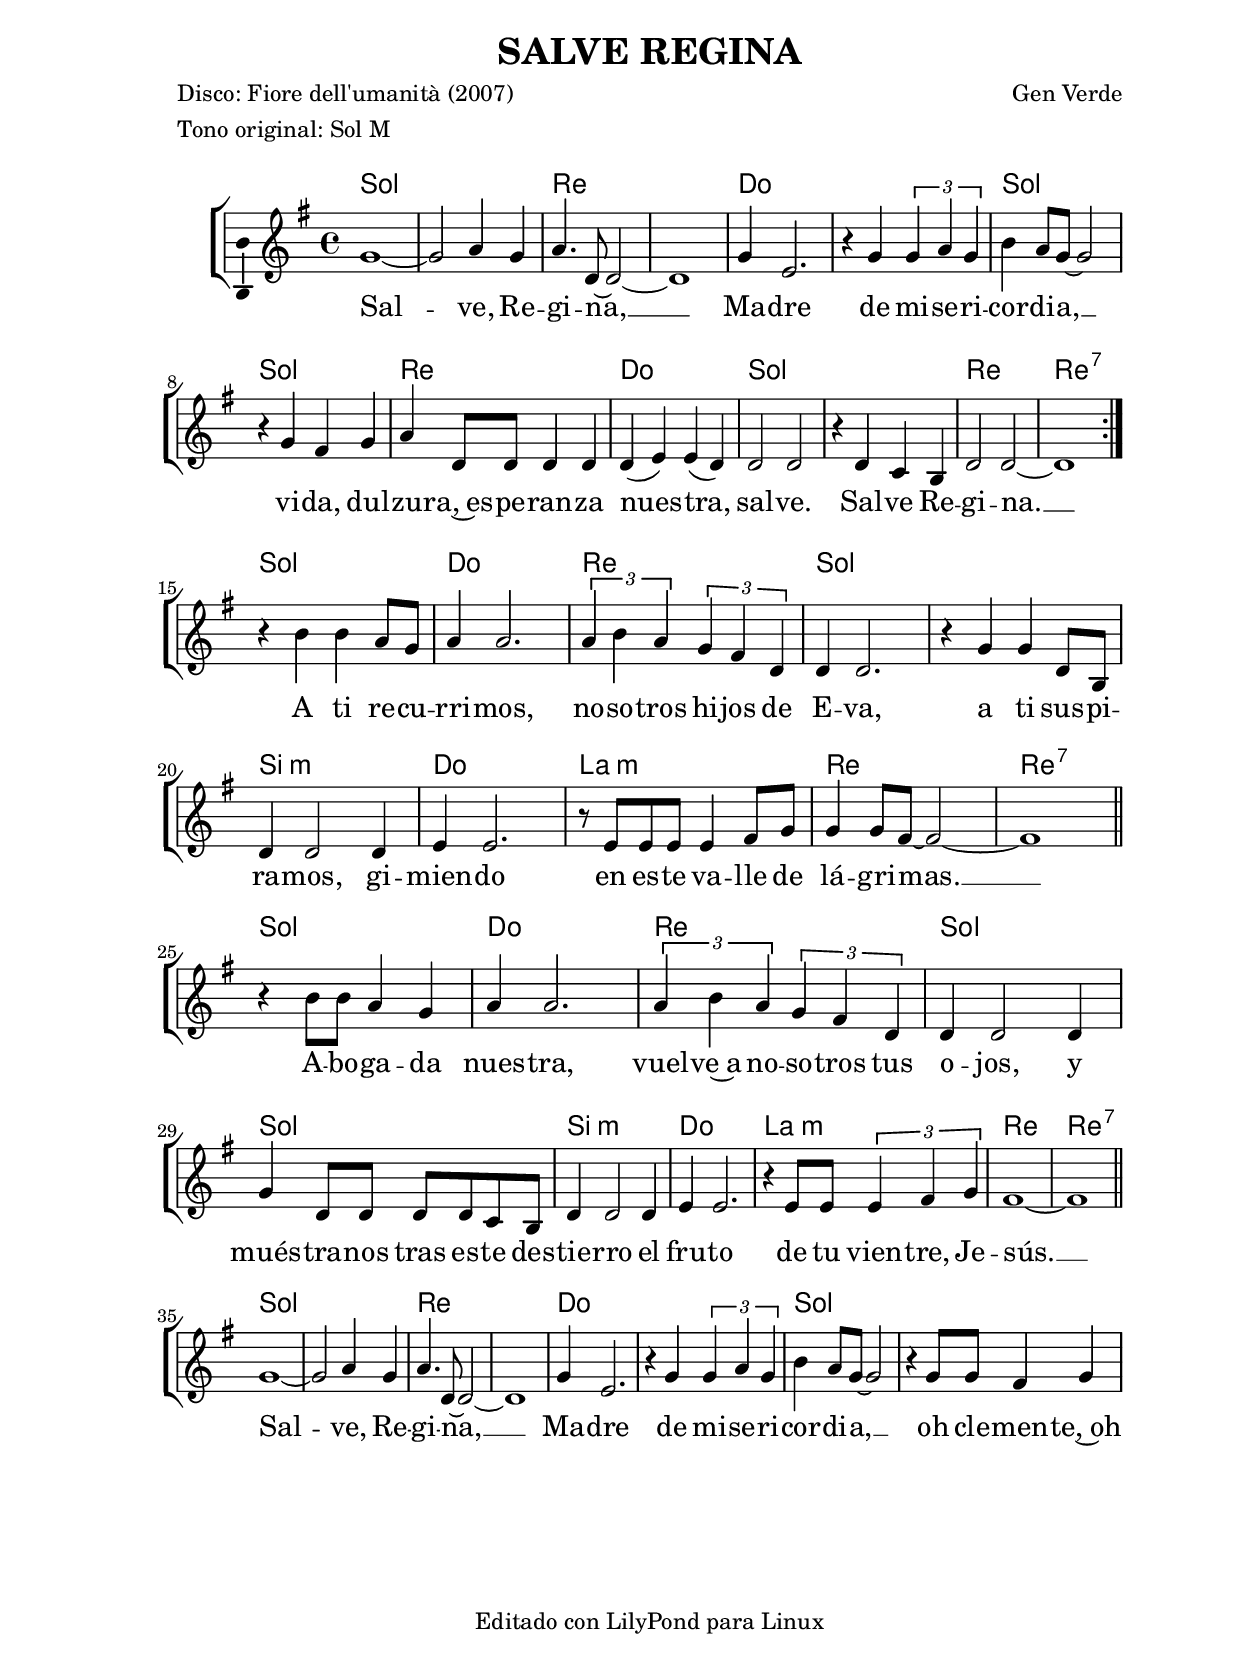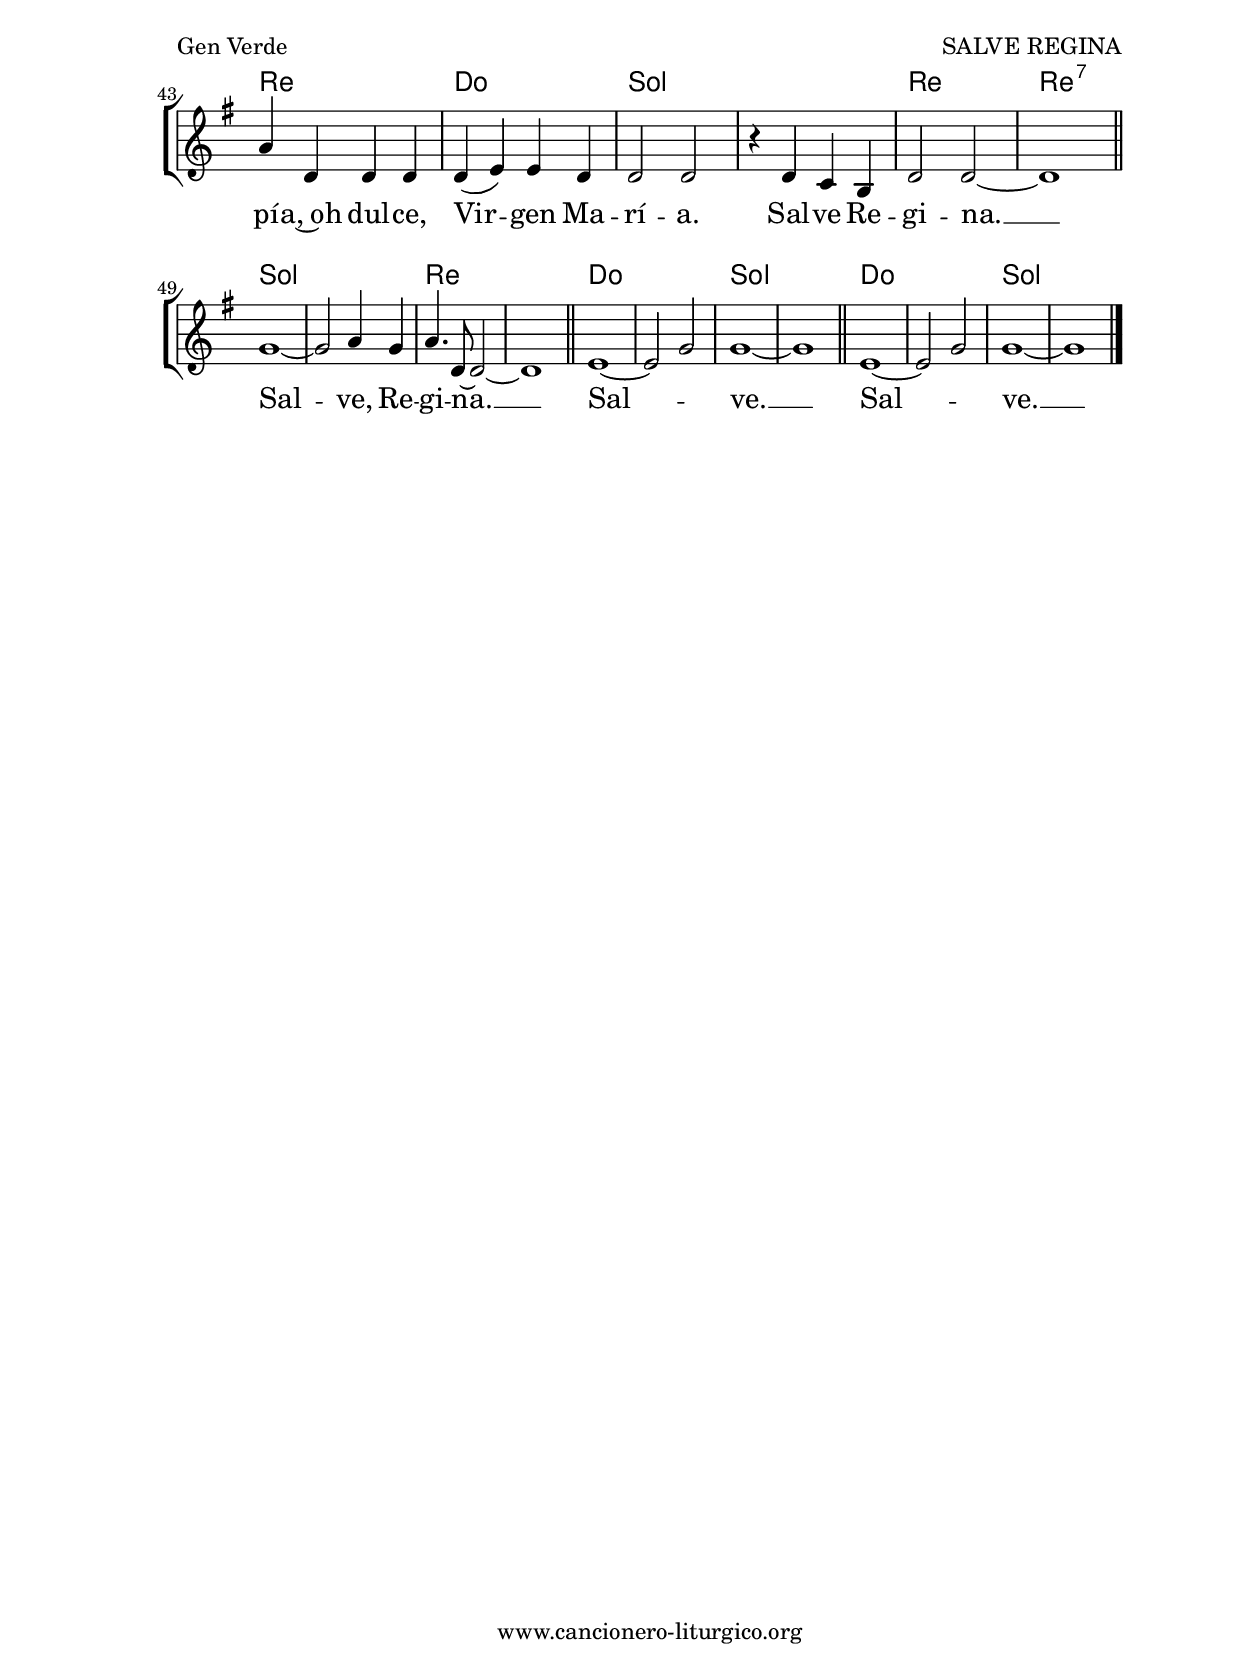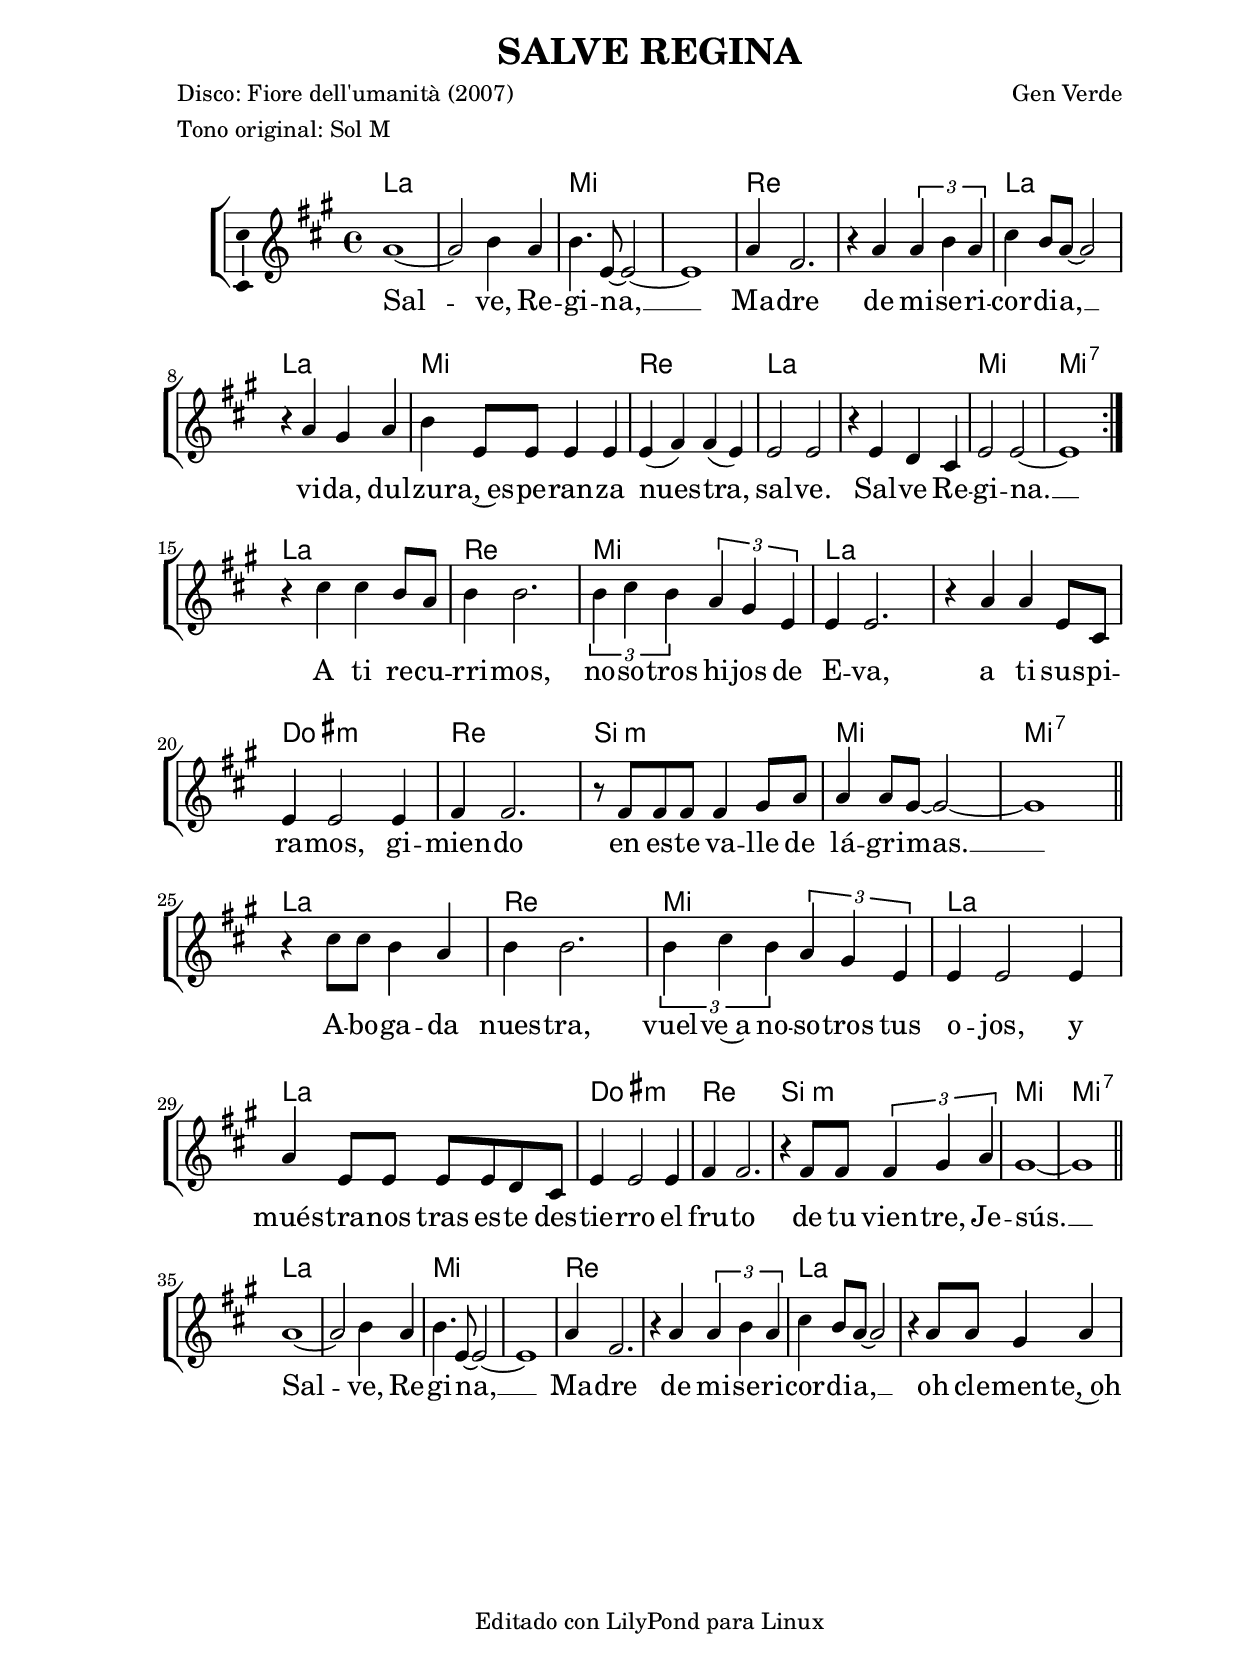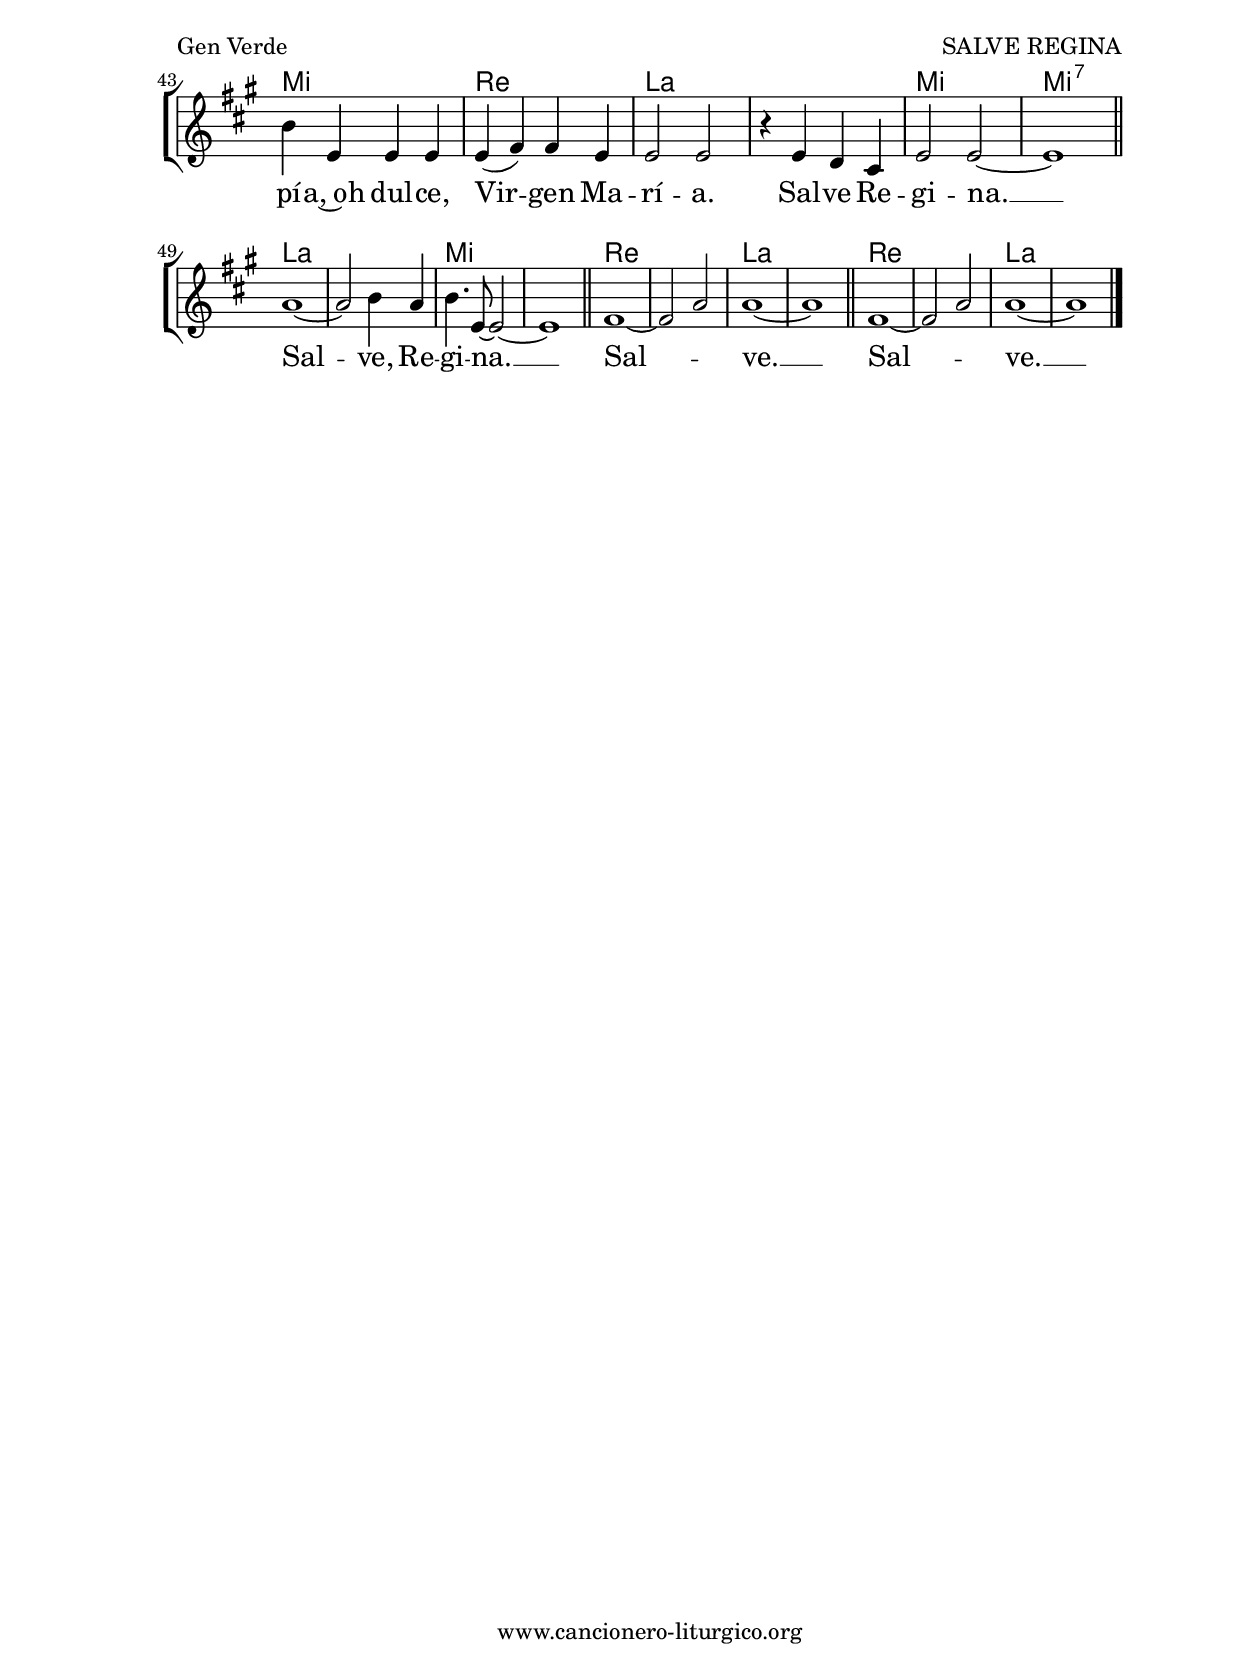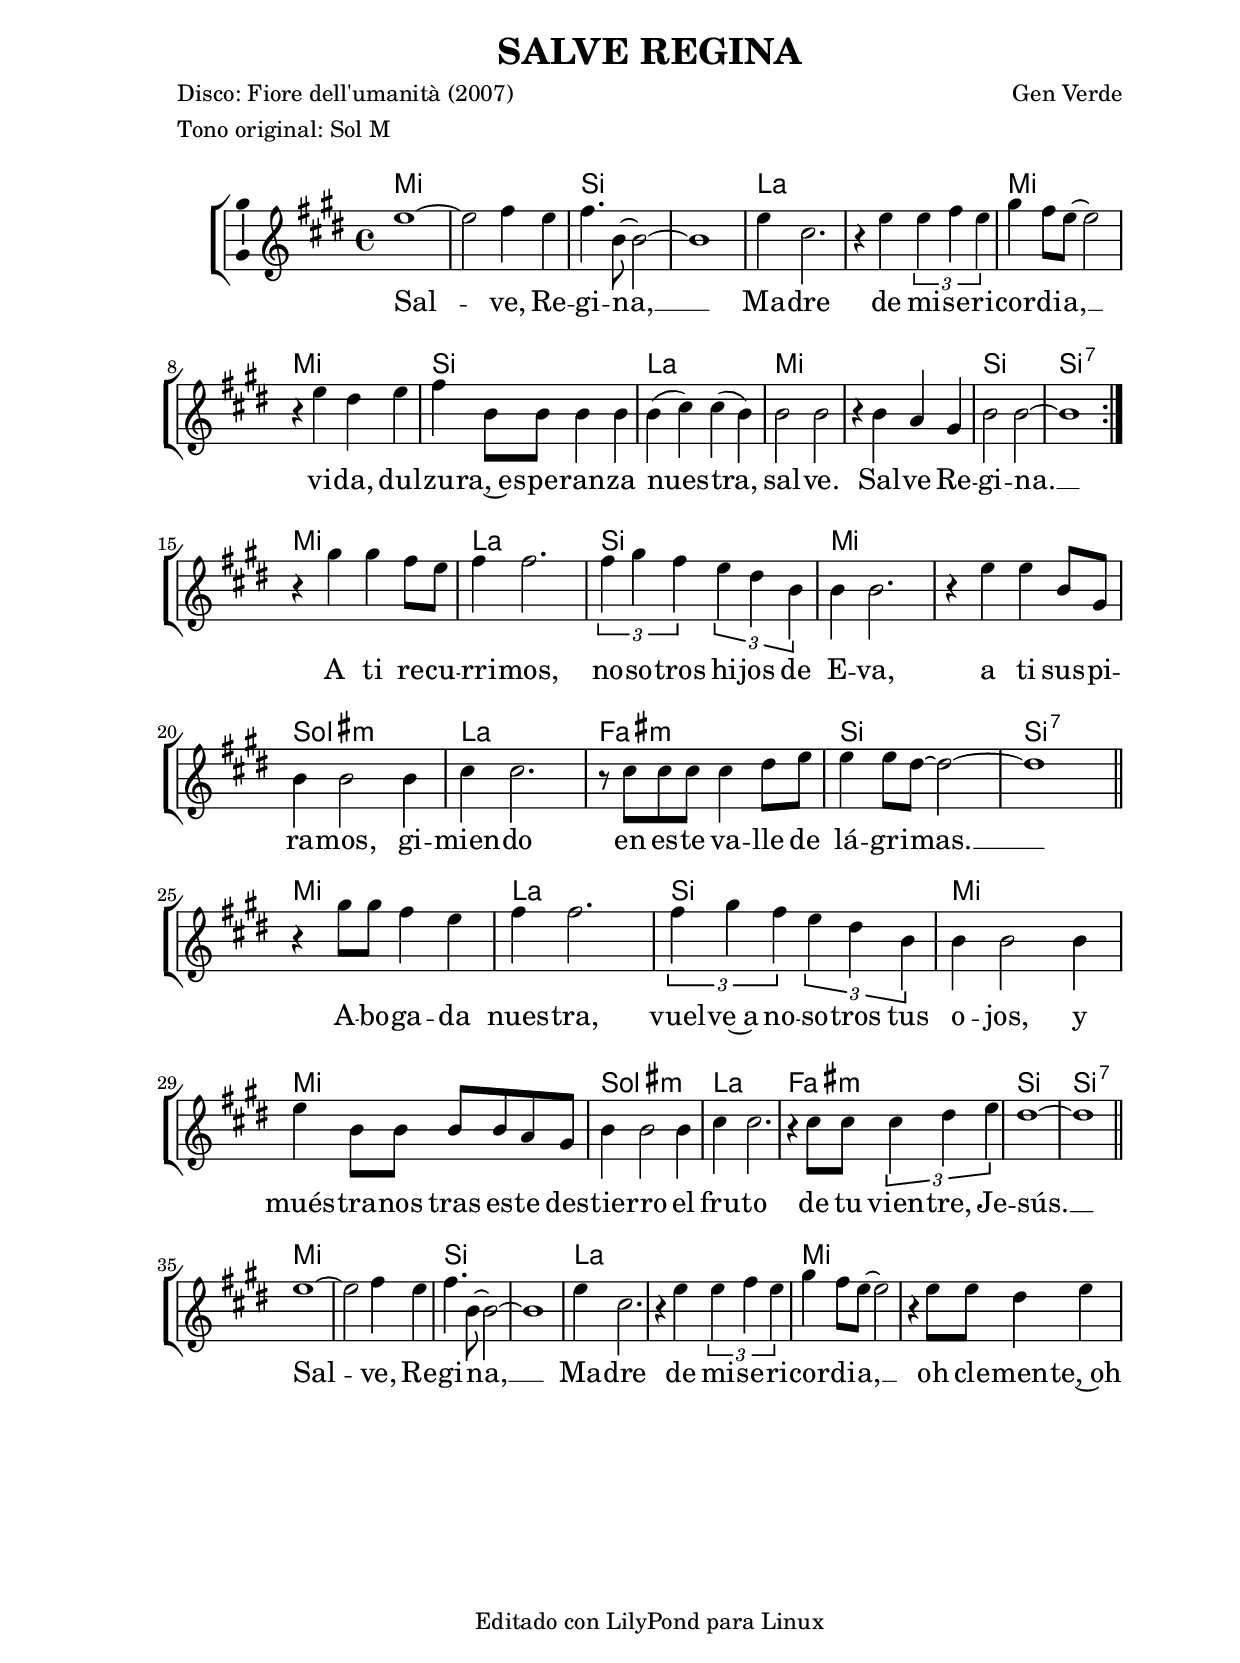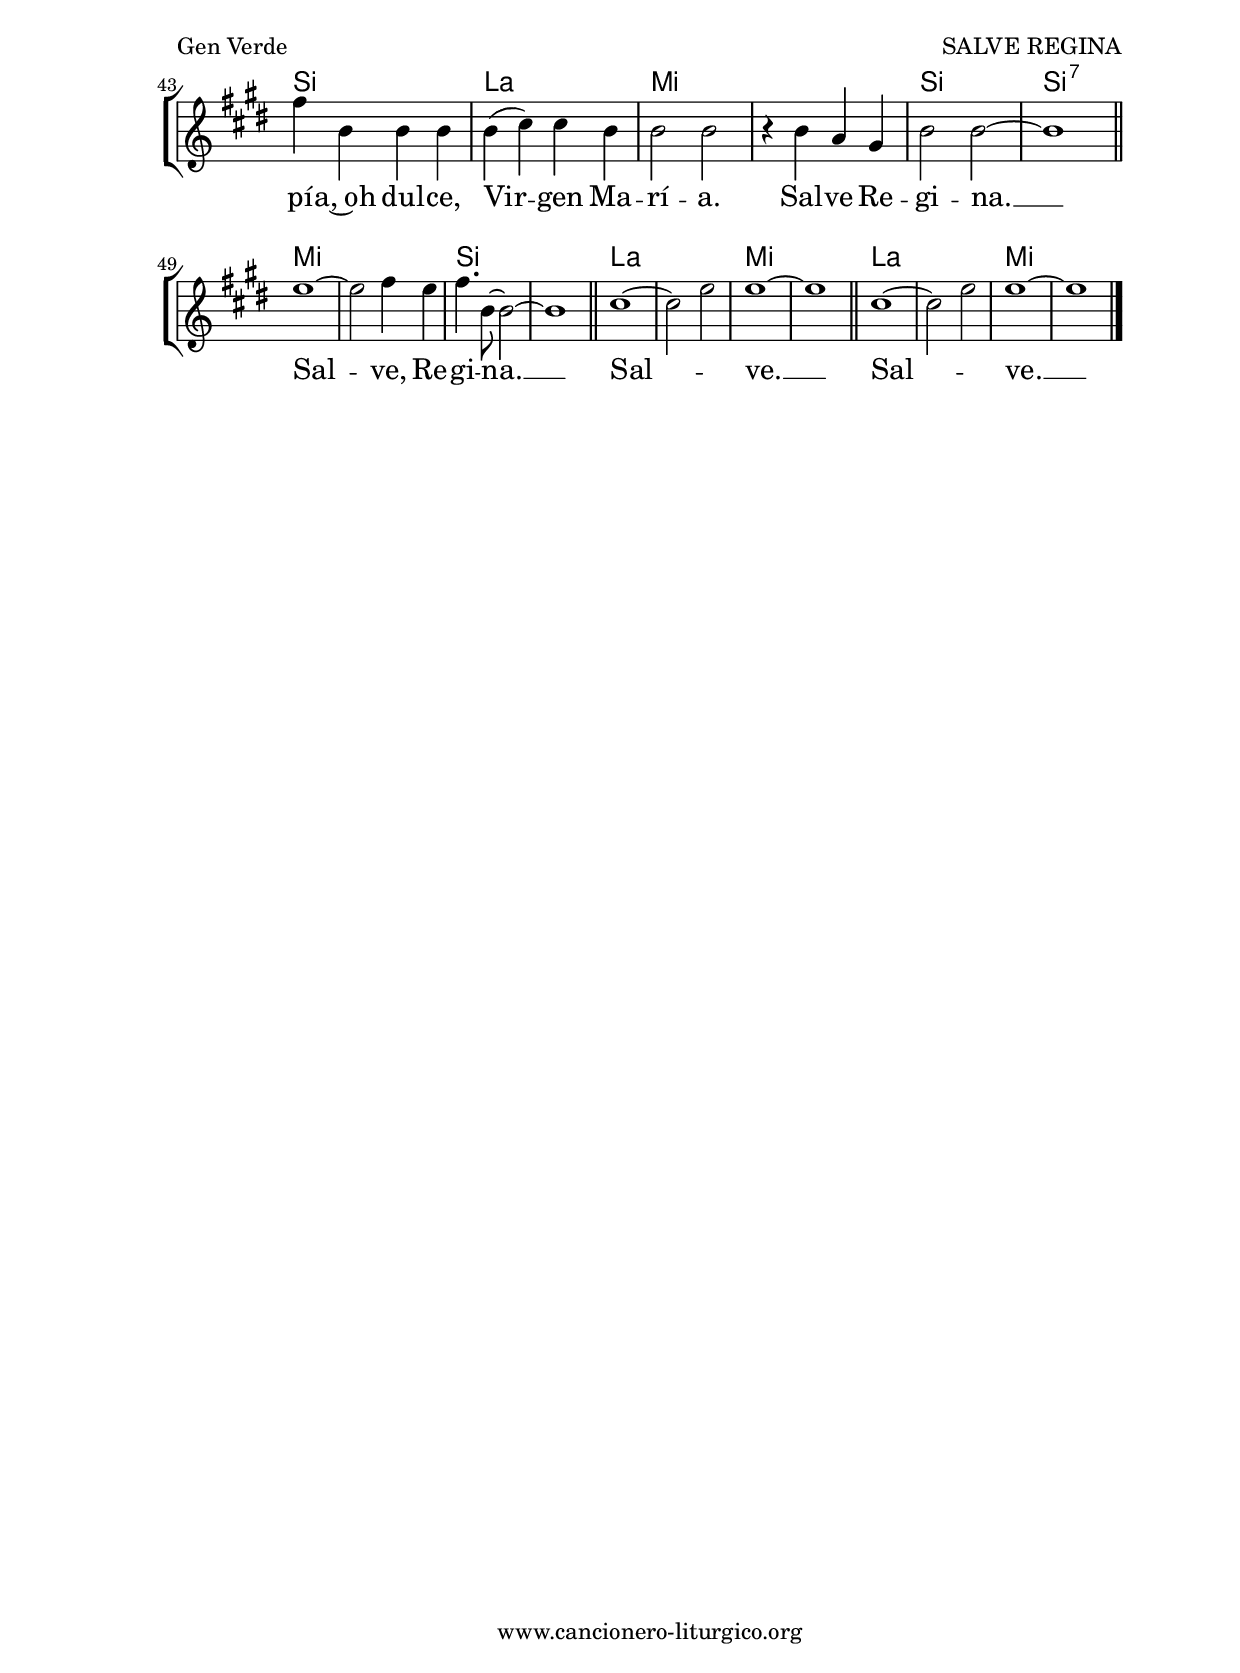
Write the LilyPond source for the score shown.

%
%para convertir .midi en .wav:
%timidity filename.midi -Ow -o finename.wav
%
%
%Para convertir de .wav a .mp3:
%lame -h -m j filename.wav
%
%
%para escuchar el midi:
%timidity nombrefichero.midi
%


%versión de lilypond para la que se ha escrito esta partitura:
\version "2.16.0"

	%Tamaño papel
	#(set-default-paper-size "a4")
	%Tamaño partitura
	#(set-global-staff-size 20)
	%No responde al pulsar sobre una nota
	#(ly:set-option 'point-and-click #f)

%parámetros del encabezamiento:
\header {
	title = "SALVE REGINA"
	subtitle = ""
	composer = "Gen Verde"
	poet = "Disco: Fiore dell'umanità (2007)"
	meter = "Tono original: Sol M"
	arranger = ""
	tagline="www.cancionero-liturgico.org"
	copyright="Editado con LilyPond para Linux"
	}

%parámetros asociados al papel:
\paper  {
	oddHeaderMarkup = \markup {\fill-line { \on-the-fly #not-first-page \fromproperty #'header:title \on-the-fly #not-first-page \fromproperty #'header:composer }}
	evenHeaderMarkup = \markup {\fill-line { \fromproperty #'header:composer \fromproperty #'header:title }}
	#(set-paper-size "a4")
	print-page-number = ##f
	first-page-number = 1
	print-first-page-number = ##f
%	head-separation = 3.0 \cm
	top-margin = 2.0 \cm
	bottom-margin = 0.5\cm
%%%	bottom-margin = -2.0\cm
	left-margin = 3.0 \cm
	line-width = 16.0 \cm 
	indent = 8\mm
	interscoreline = 2.\mm
	between-system-space = 15\mm
%	para que las partituras no llenen la hoja:
	ragged-bottom = ##t
%	idem para la última hoja:
	ragged-last-bottom = ##f
%	para que las partituras llenen el ancho del papel:
	ragged-last = ##f
	after-title-space = 2.5 \cm
%page-count=1
%system-count=8

	%Flexible Vertical Spacing
%	markup-markup-spacing =
%	#'((basic-distance . 15) (minimum-distance . 15) (padding . 3))
	markup-system-spacing =
	#'((basic-distance . 15) (minimum-distance . 15) (padding . 3))
	system-system-spacing =
	#'((basic-distance . 15) (minimum-distance . 15) (padding . 3))
	score-system-spacing =
	#'((basic-distance . 15) (minimum-distance . 15) (padding . 5))
%	top-system-spacing = % header
%	#'((basic-distance . 8) (minimum-distance . 0) (padding . 0))
%	top-markup-spacing =
%	#'((basic-distance . 20) (minimum-distance . 20) (padding . 0))
	last-bottom-spacing = % footer
	#'((basic-distance . 5) (minimum-distance . 5) (padding . 0))
%	score-markup-spacing =
%	#'((basic-distance . 16) (minimum-distance . 13) (padding . 0))

	}


%parámetros que afectan a toda la partitura:
global =  {
	%clave de sol (G):
	\clef G
	%armadura:
%	\transpose a g
	\key g \major
	\tempo 4=120
	\set Score.tempoHideNote = ##t
	}


acordesintro = {
	\italianChords
	\chordmode {
%	\transpose a g
{


	}
	}
}



melodiaintro = 
%	\transpose a g
{

	\relative c'{
	\time 4/4



}
	\bar "|."
	}


acordes = {
	\italianChords
	\chordmode {
%	\transpose a g
{

%Estribillo
\repeat volta 2 {
g1 g d d c c g g d c g g d d:7
}

%Estrofa 1
g1 c d g g b:m c a:m d d:7
g1 c d g g b:m c a:m d d:7

%Estribillo
g1 g d d c c g g d c g g d d:7

%Final
g1 g d d c c g g c c g g

	}
	}
}

melodia = 
%	\transpose a g
{
	\relative c''{
	\time 4/4

%\phrasingSlurDashed

%Estribillo
\repeat volta 2 {
g1~
g2 a4 g
a4. d,8~2~
d1
g4 e2.
r4 g4 \tuplet 3/2 {g4 a g}
b4 a8 g~g2
r4 g4 fis g
a4 d,8 d d4 d
d4 (e) e (d)
d2 d
r4 d4 c b
d2 d~
d1
}

\break

%Estrofa 1
r4 b'4 b a8 g
a4 a2.
\tuplet 3/2 {a4 b a} \tuplet 3/2 {g fis d}
d4 d2.
r4 g4 g d8 b
d4 d2 d4
e4 e2.
r8 e8 e e e4 fis8 g
g4 g8 fis~fis2~
fis1

\bar"||"
\break

%Estrofa 2
r4 b8 b a4 g
a4 a2.
\tuplet 3/2 {a4 b a} \tuplet 3/2 {g fis d}
d4 d2 d4
g4 d8 d d d c b
d4 d2 d4
e4 e2.
r4 e8 e \tuplet 3/2 {e4 fis g}
fis1~
fis1

\bar"||"
\break

%Estribillo
g1~
g2 a4 g
a4. d,8~d2~
d1
g4 e2.
r4 g4 \tuplet 3/2 {g4 a g}
b4 a8 g~g2
r4 g8 g fis4 g
a4 d,4 d d
d4 (e) e d
d2 d
r4 d4 c b
d2 d~
d1

\bar"||"
\break

%Final
g1~
g2 a4 g
a4. d,8~d2~
d1
\bar"||"
e1~
e2 g
g1~
g1
\bar"||"
e1~
e2 g
g1~
g1

	\bar "|."
	}
	}




textouno = \lyricmode {

Sal -- ve, Re -- gi -- na, __
Ma -- dre de mi -- se -- ri -- cor -- di -- a, __
vi -- da, dul -- zu -- ra,~es -- pe -- ran -- za nues -- tra, sal -- ve.
Sal -- ve Re -- gi -- na. __

A ti re -- cu -- rri -- mos, no -- so -- tros hi -- jos de E -- va,
a ti sus -- pi -- ra -- mos, gi -- mien -- do en es -- te va -- lle de lá -- gri -- mas. __
A -- bo -- ga -- da nues -- tra, vuel -- ve~a no -- so -- tros tus o -- jos,
y mués -- tra -- nos tras es -- te des -- tie -- rro
el fru -- to de tu vien -- tre, Je -- sús. __

Sal -- ve, Re -- gi -- na, __
Ma -- dre de mi -- se -- ri -- cor -- di -- a, __
oh cle -- men -- te,~oh pí -- a,~oh dul -- ce, Vir -- gen Ma -- rí -- a.
Sal -- ve Re -- gi -- na. __

Sal -- ve, Re -- gi -- na. __
Sal -- _ ve. __
Sal -- _ ve. __

	}


acordesintroStaff = \context ChordNames = acordesintroStaff <<
	\set chordChanges = ##t
	\acordesintro
	>>

acordesStaff = \context ChordNames = acordesStaff <<
	\set chordChanges = ##t
	\acordes
	>>

vozintroStaff = \context Voice = vozintroStaff
<<
	\override Staff.StaffSymbol #'staff-space = #(magstep -0.35)
	\set Staff.midiInstrument = #"english horn"
	\set Staff.midiMinimumVolume = #0.7
	\set Staff.midiMaximumVolume = #0.9
	\global
	\melodiaintro
	>>

vozStaff = \context Voice = vozStaff
\with {\consists "Ambitus_engraver"}
<<
%	\set Staff.instrumentName = ""
%	\set Staff.shortInstrumentName = ""
%	\set Staff.midiInstrument = #"clarinet"
%	\set Staff.midiInstrument = #"cello"
%	\set Staff.midiInstrument = #"flute"
	\set Staff.midiInstrument = #"electric guitar (jazz)"
%	\set Staff.midiInstrument = #"english horn"
%	\set Staff.midiInstrument = #"violin"
%	\set Staff.midiInstrument = #"glockenspiel"
	\set Staff.midiMinimumVolume = #0.7
	\set Staff.midiMaximumVolume = #0.9
	\global
	\melodia
	>>

textounoStaff = \context Lyrics = textounoStaff <<
	\lyricsto vozStaff \textouno
	>>


\book {
	\score {
		\context ChoirStaff {
%			\override StaffGroup.SystemStartBracket #'collapse-height = #1
%			\override Score.SystemStartBar #'collapse-height = #1
%			<<
%			\acordesintroStaff
%			\vozintroStaff
%			>>
			}
		\layout {
	    		\context {
				\Lyrics
				\override LyricText #'font-size = #2
				}
	   		 \context {
				\Score
				\override StaffSymbol #'staff-space = #(magstep +3)
				}
			}
		}
	\score {
		\context ChoirStaff {
			\override StaffGroup.SystemStartBracket #'collapse-height = #1
			\override Score.SystemStartBar #'collapse-height = #1
			<<
			\acordesStaff
			\vozStaff
			\textounoStaff
			>>
			}
		\layout {
	    		\context {
				\Lyrics
				\override LyricText #'font-size = #2
				}
	   		 \context {
				\Score
				\override StaffSymbol #'staff-space = #(magstep +3)
				}
			}
		}
	\score {
		\unfoldRepeats
		\context ChoirStaff {
%			<<
%			\acordesintroStaff
%			\vozintroStaff
%			>>
			<<
			\acordesStaff
			\vozStaff
			>>
			}
		\midi {
	  		\context {
	  			\Score
				tempoWholesPerMinute = #(ly:make-moment 70 4)
				}
			}
		}
	}



#(define output-suffix "C")
\book {
	\score {
		\context ChoirStaff {
%			\override StaffGroup.SystemStartBracket #'collapse-height = #1
%			\override Score.SystemStartBar #'collapse-height = #1
%\transpose c d
%			<<
%			\acordesintroStaff
%			\vozintroStaff
%			>>
			}
		\layout {
	    		\context {
				\Lyrics
				\override LyricText #'font-size = #2
				}
	   		 \context {
				\Score
				\override StaffSymbol #'staff-space = #(magstep +3)
				}
			}
		}
	\score {
		\context ChoirStaff {
			\override StaffGroup.SystemStartBracket #'collapse-height = #1
			\override Score.SystemStartBar #'collapse-height = #1
\transpose c d
			<<
			\acordesStaff
			\vozStaff
			\textounoStaff
			>>
			}
		\layout {
	    		\context {
				\Lyrics
				\override LyricText #'font-size = #2
				}
	   		 \context {
				\Score
				\override StaffSymbol #'staff-space = #(magstep +3)
				}
			}
		}
	}

#(define output-suffix "S")
\book {
	\score {
		\context ChoirStaff {
%			\override StaffGroup.SystemStartBracket #'collapse-height = #1
%			\override Score.SystemStartBar #'collapse-height = #1
%\transpose c a
%			<<
%			\acordesintroStaff
%			\vozintroStaff
%			>>
			}
		\layout {
	    		\context {
				\Lyrics
				\override LyricText #'font-size = #2
				}
	   		 \context {
				\Score
				\override StaffSymbol #'staff-space = #(magstep +3)
				}
			}
		}
	\score {
		\context ChoirStaff {
			\override StaffGroup.SystemStartBracket #'collapse-height = #1
			\override Score.SystemStartBar #'collapse-height = #1
\transpose c a
			<<
			\acordesStaff
			\vozStaff
			\textounoStaff
			>>
			}
		\layout {
	    		\context {
				\Lyrics
				\override LyricText #'font-size = #2
				}
	   		 \context {
				\Score
				\override StaffSymbol #'staff-space = #(magstep +3)
				}
			}
		}
	}


